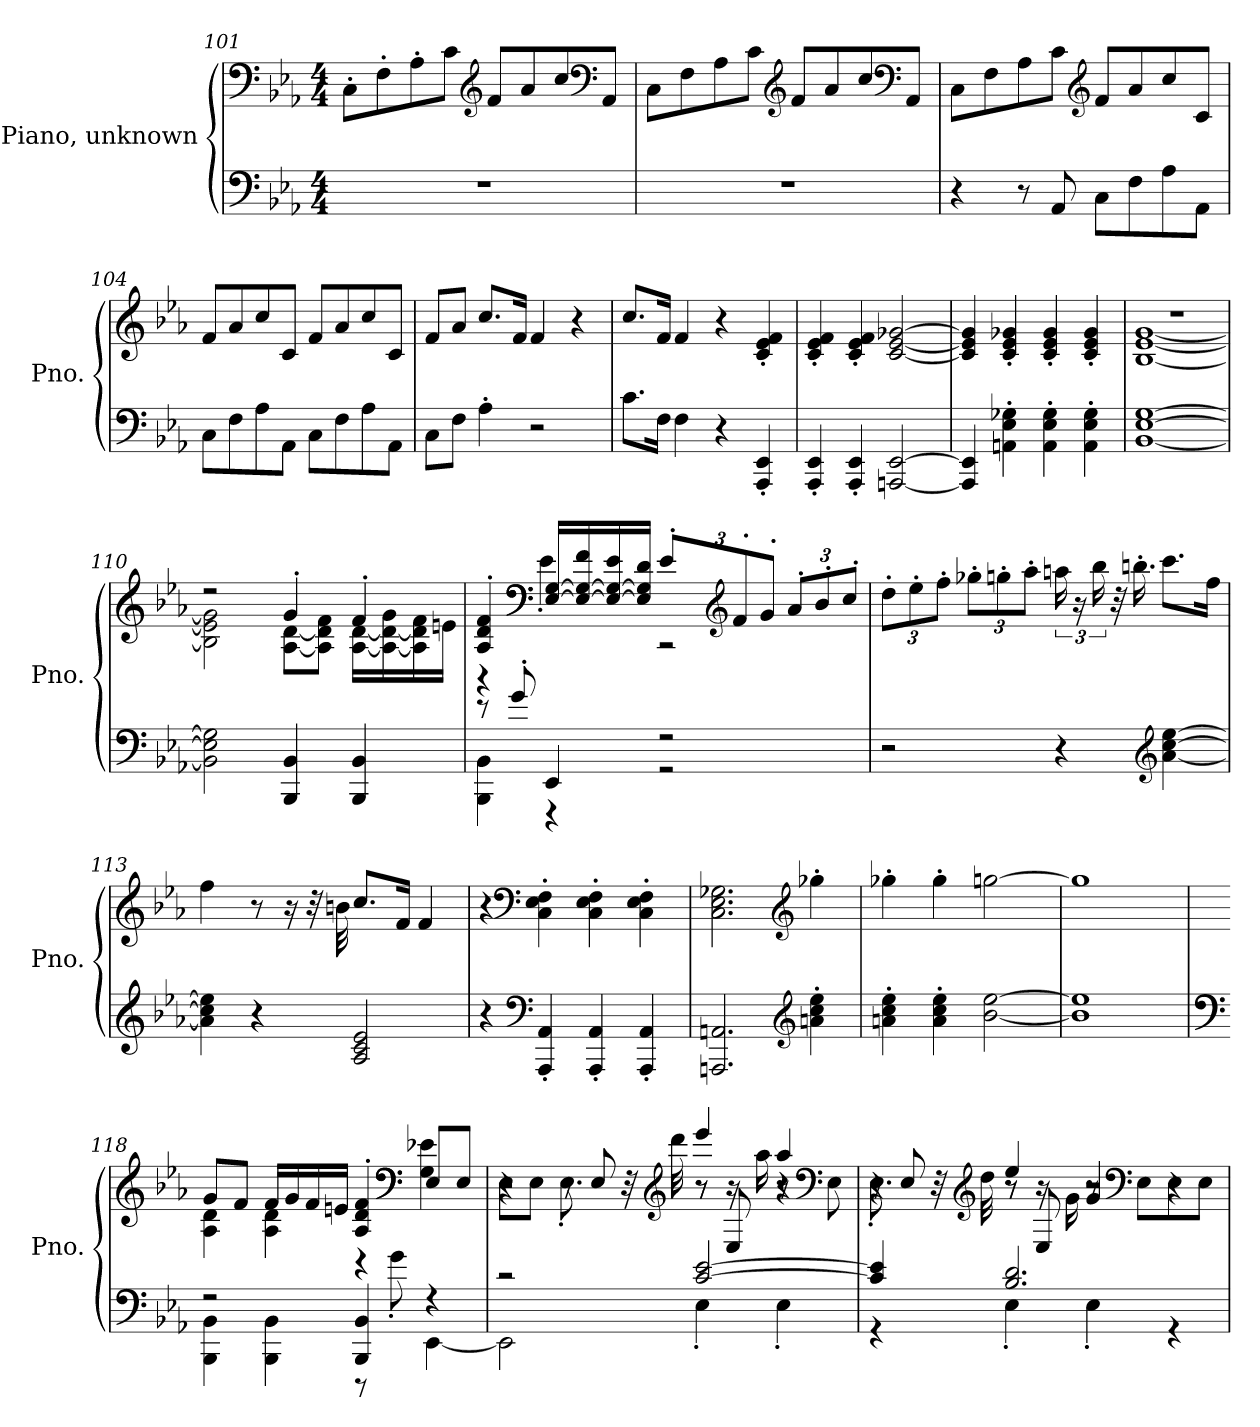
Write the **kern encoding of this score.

**kern	**kern
*part1	*part1
*staff2	*staff1
*I"Piano, unknown	*
*I'Pno.	*
!!LO:LB:g=z
*clefF4	*clefF4
*k[b-e-a-]	*k[b-e-a-]
*M4/4	*M4/4
=101	=101
1r	8C'\L
.	8F'\
.	8A-'\
.	8c\J
*	*clefG2
.	8f/L
.	8a-/
.	8cc/
*	*clefF4
.	8AA-/J
=102	=102
1r	8C\L
.	8F\
.	8A-\
.	8c\J
*	*clefG2
.	8f/L
.	8a-/
.	8cc/
*	*clefF4
.	8AA-/J
=103	=103
4r	8C\L
.	8F\
8r	8A-\
8AA-/	8c\J
*	*clefG2
8C\L	8f/L
8F\	8a-/
8A-\	8cc/
8AA-\J	8c/J
=104	=104
8C\L	8f/L
8F\	8a-/
8A-\	8cc/
8AA-\J	8c/J
8C\L	8f/L
8F\	8a-/
8A-\	8cc/
8AA-\J	8c/J
!!LO:LB:g=z
=105	=105
8C\L	8f/L
8F\J	8a-/J
4A-'\	8.cc/L
.	16f/Jk
2r	4f/
.	4r
=106	=106
8.c\L	8.cc/L
16F\Jk	16f/Jk
4F\	4f/
4r	4r
4AAA-/' 4EE-/'	4c/' 4e-/' 4f/'
=107	=107
4AAA-/' 4EE-/'	4c/' 4e-/' 4f/'
4AAA-/' 4EE-/'	4c/' 4e-/' 4f/'
[2AAAn/ [2EE-/	[2c/ [2e-/ [2g-X/
=108	=108
4AAA/] 4EE-/]	4c/] 4e-/] 4g-/]
4AAn\' 4E-\' 4G-X\'	4c/' 4e-/' 4g-X/'
4AA\' 4E-\' 4G-\'	4c/' 4e-/' 4g-/'
4AA\' 4E-\' 4G-\'	4c/' 4e-/' 4g-/'
=109	=109
*	*^
[1BB- [1E- [1G	1r	[1B- [1e- [1g
=110	=110	=110
2BB-\] 2E-\] 2G\]	2r	2B-\] 2e-\] 2g\]
4BBB-/ 4BB-/	4g'/	[8A-\ [8d\L
.	.	8A-\] 8d\] 8f\J
4BBB-/ 4BB-/	4f'/	[16A-\ [16d\LL
.	.	16A-\_ 16d\_ 16g\
.	.	16A-\] 16d\] 16f\
.	.	16en\JJ
!!LO:LB:g=z	!!
=111	=111	=111
*^	*	*
8r	4BBB-\ 4BB-\	4A-/' 4d/' 4f/'	4r
8g'/	.	.	.
*	*	*clefF4	*
4EE-/	4r	[16E-/ [16G/LL	4e-'\
.	.	16E-/_ 16G/_ 16f/	.
.	.	16E-/_ 16G/_ 16e-/	.
.	.	16E-/] 16G/] 16d/JJ	.
*	*	*Xbrackettup	*
2r	2r	12e-'/L	2r
*	*	*clefG2	*
.	.	12f'/	.
.	.	12g'/J	.
.	.	12a-'/L	.
.	.	12b-'/	.
.	.	12cc'/J	.
*v	*v	*	*
*	*v	*v
=112	=112
2r	12dd'\L
.	12ee-'\
.	12ff'\J
.	12gg-X'\L
.	12ggn'\
.	12aa-'\J
*	*brackettup
4r	24aan\
.	24r
.	24bb-\
.	32r
.	16.bbn'\
*clefG2	*
[4a-\ [4cc\ [4ee-\	8.ccc\L
.	16ff\Jk
=113	=113
4a-\] 4cc\] 4ee-\]	4ff\
4r	8r
.	16r
.	32r
.	32bn\
2A-/ 2c/ 2e-/	8.cc/L
.	16f/Jk
.	4f/
!!LO:LB:g=z
=114	=114
4r	4r
*clefF4	*clefF4
4AAA-/' 4AA-/'	4C\' 4E-\' 4F\'
4AAA-/' 4AA-/'	4C\' 4E-\' 4F\'
4AAA-/' 4AA-/'	4C\' 4E-\' 4F\'
=115	=115
2.AAAn/ 2.AAn/	2.C\ 2.E-\ 2.G-X\
*clefG2	*clefG2
4an\' 4cc\' 4ee-\'	4gg-X'\
=116	=116
4an\' 4cc\' 4ee-\'	4gg-X'\
4a\' 4cc\' 4ee-\'	4gg-'\
[2b-\ [2ee-\	[2ggn\
=117	=117
1b-] 1ee-]	1gg]
=118	=118
*clefF4	*
*^	*^
2r	4BBB-\ 4BB-\	8g/L	4A-\ 4d\
.	.	8f/J	.
.	4BBB-\ 4BB-\	16f/LL	4A-\ 4d\
.	.	16g/	.
.	.	16f/	.
.	.	16en/JJ	.
4BBB-/ 4BB-/	8r	4A-/' 4d/' 4f/'	4r
.	8g'\	.	.
*	*	*clefF4	*
4r	[4EE-\	8E-/L	4G\ 4e-X\
.	.	8E-/J	.
!!LO:PB:g=z
=119	=119	=119	=119
*	*	*	*^
2r	2EE-\]	4r	8E-\L	2r
.	.	.	8E-\J	.
.	.	8r	8.E-'\	.
.	.	8E-/	.	.
.	.	.	32r	.
*	*	*clefG2	*	*
.	.	.	32ddd\	.
[2c/ [2e-/	4E-'\	4eee-/	8r	8r
.	.	.	16r	8E-/
.	.	.	16aa-\	.
.	4E-'\	4aa-/	8r	4r
*	*	*clefF4	*	*
.	.	.	8E-\	.
=120	=120	=120	=120	=120
4c/] 4e-/]	4r	8r	8.E-'\	4r
.	.	8E-/	.	.
.	.	.	32r	.
*	*	*clefG2	*	*
.	.	.	32dd\	.
2.B-/ 2.d/	4E-'\	4ee-/	8r	8r
.	.	.	16r	8E-/
.	.	.	16g\	.
.	4E-'\	4g/	8r	2r
*	*	*clefF4	*	*
.	.	.	8E-\L	.
.	4r	4r	8E-\	.
.	.	.	8E-\J	.
*v	*v	*	*	*
*	*v	*v	*v
=	=
*-	*-
